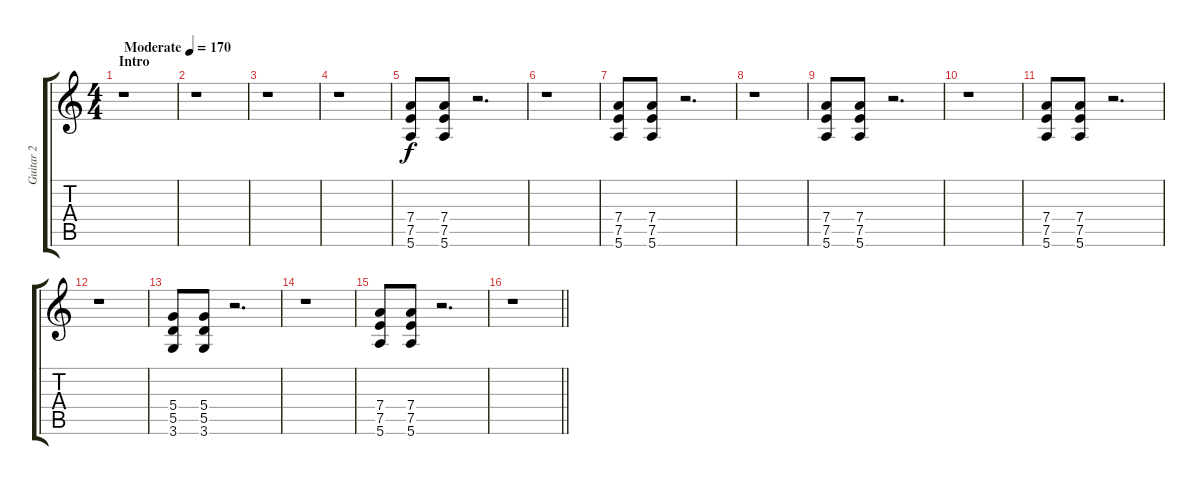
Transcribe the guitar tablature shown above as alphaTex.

\track ("Guitar 2" "Guitar 2") {instrument overdrivenguitar}
\staff {score tabs}
\tuning (E4 B3 G3 D3 A2 E2) {hide}
\ts (4 4)
\section ("" "Intro")
\tempo (170 "Moderate")
\clef g2
\ks c
r.1{dy f instrument overdrivenguitar} |
r.1 |
r.1 |
r.1 |
(7.4 7.5 5.6).8 (7.4 7.5 5.6).8 r.2{d} |
r.1 |
(7.4 7.5 5.6).8 (7.4 7.5 5.6).8 r.2{d} |
r.1 |
(7.4 7.5 5.6).8 (7.4 7.5 5.6).8 r.2{d} |
r.1 |
(7.4 7.5 5.6).8 (7.4 7.5 5.6).8 r.2{d} |
r.1 |
(5.4 5.5 3.6).8 (5.4 5.5 3.6).8 r.2{d} |
r.1 |
(7.4 7.5 5.6).8 (7.4 7.5 5.6).8 r.2{d} |
\barLineRight lightlight
r.1
